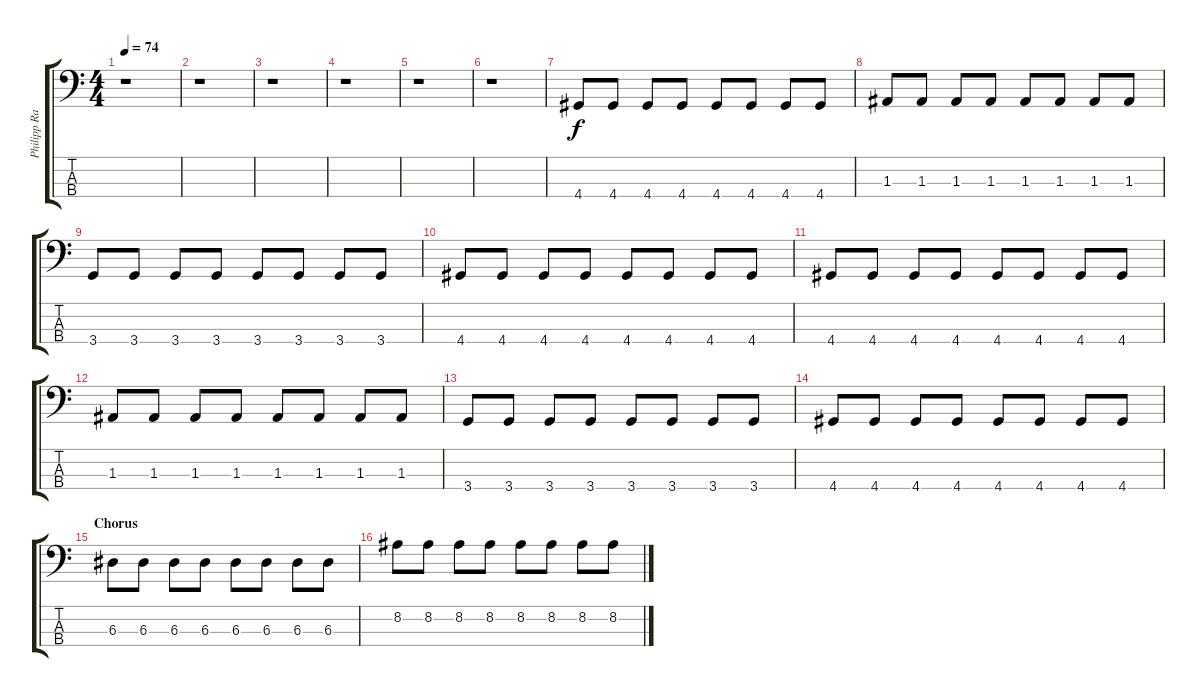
\track ("Philipp Rauenbusch" "Philipp Ra") {instrument electricbassfinger}
\staff {score tabs}
\tuning (G2 D2 A1 E1) {hide}
\ts (4 4)
\tempo 74
\clef f4
\ks c
r.1{dy f} |
r.1 |
r.1 |
r.1 |
r.1 |
r.1 |
4.4.8 4.4.8 4.4.8 4.4.8 4.4.8 4.4.8 4.4.8 4.4.8 |
1.3.8 1.3.8 1.3.8 1.3.8 1.3.8 1.3.8 1.3.8 1.3.8 |
3.4.8 3.4.8 3.4.8 3.4.8 3.4.8 3.4.8 3.4.8 3.4.8 |
4.4.8 4.4.8 4.4.8 4.4.8 4.4.8 4.4.8 4.4.8 4.4.8 |
4.4.8 4.4.8 4.4.8 4.4.8 4.4.8 4.4.8 4.4.8 4.4.8 |
1.3.8 1.3.8 1.3.8 1.3.8 1.3.8 1.3.8 1.3.8 1.3.8 |
3.4.8 3.4.8 3.4.8 3.4.8 3.4.8 3.4.8 3.4.8 3.4.8 |
4.4.8 4.4.8 4.4.8 4.4.8 4.4.8 4.4.8 4.4.8 4.4.8 |
\section ("" "Chorus")
6.3.8 6.3.8 6.3.8 6.3.8 6.3.8 6.3.8 6.3.8 6.3.8 |
8.2.8 8.2.8 8.2.8 8.2.8 8.2.8 8.2.8 8.2.8 8.2.8
